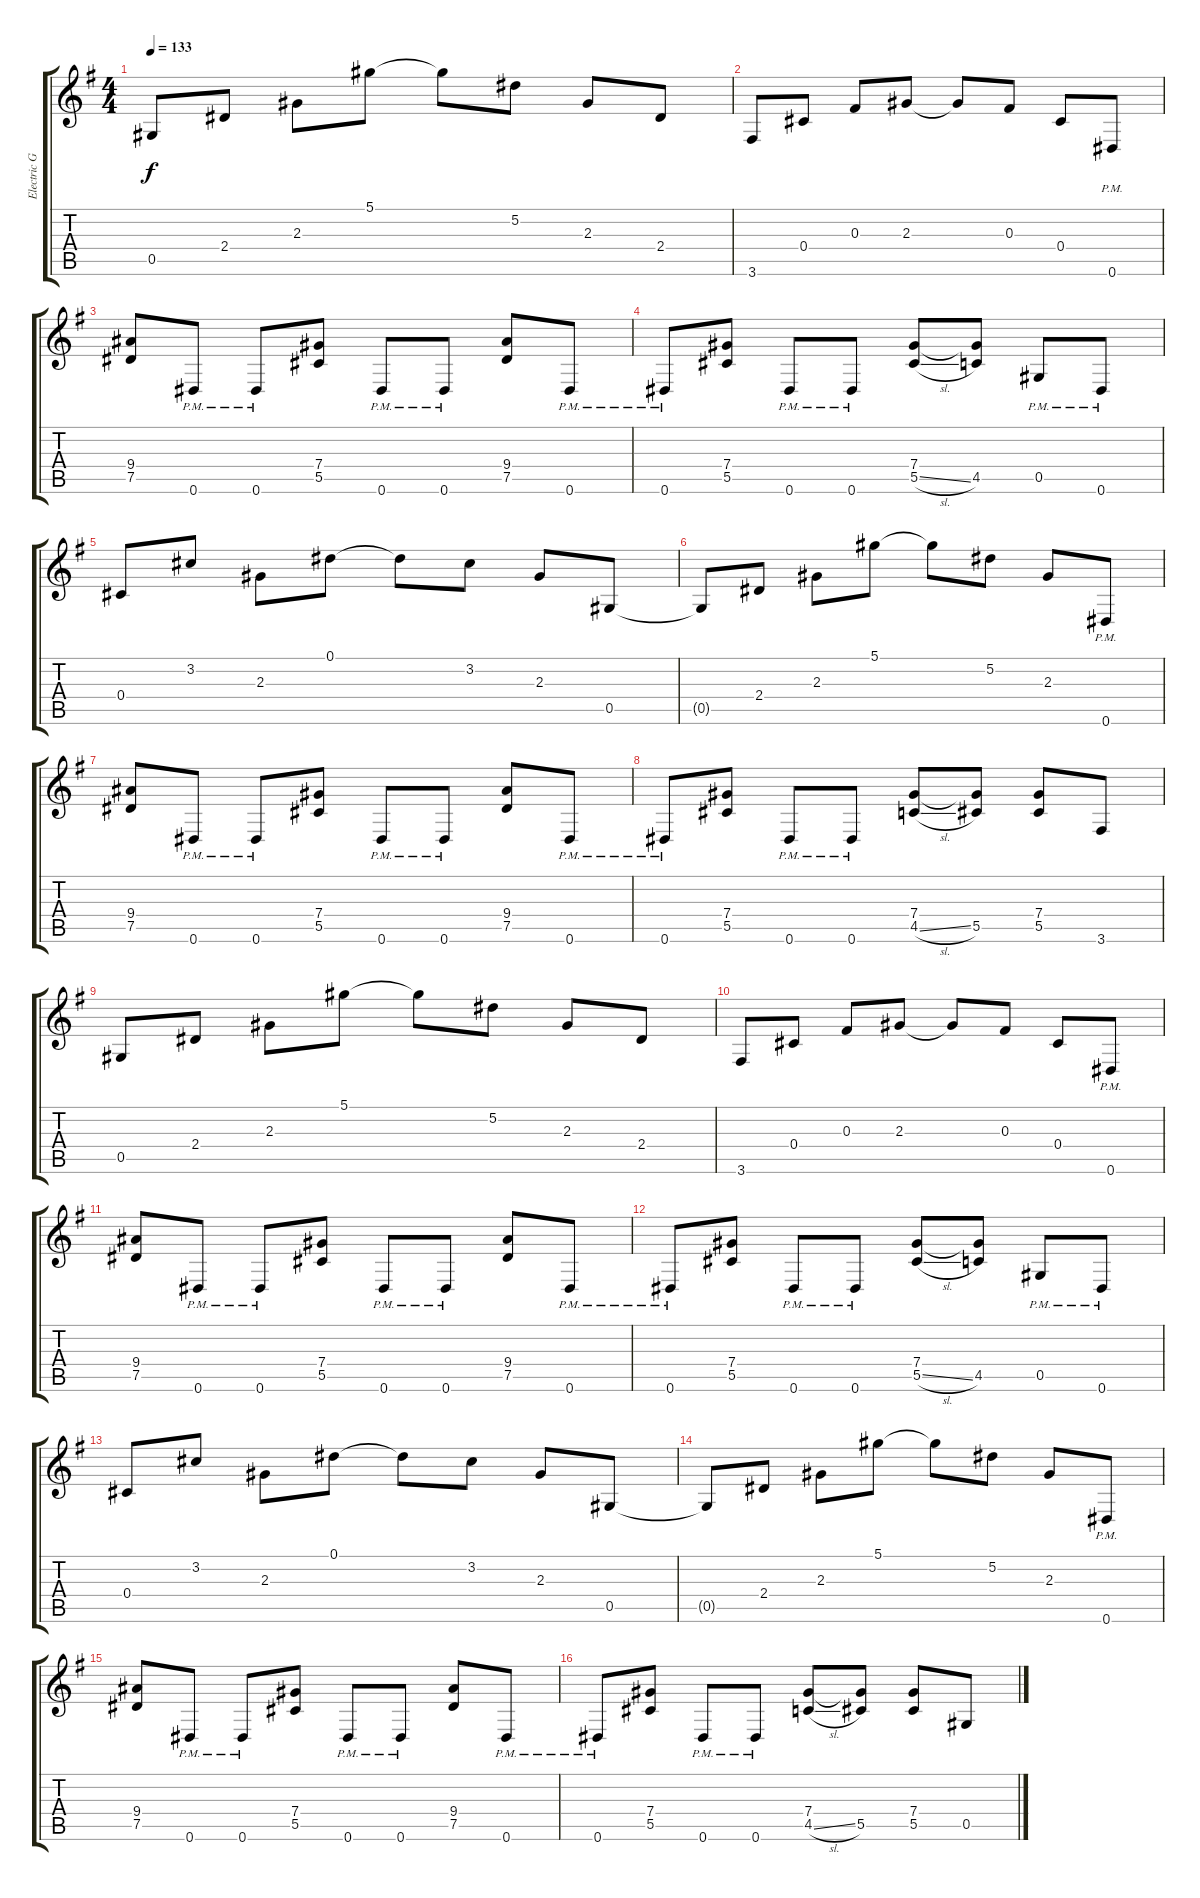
\track ("Electric Guitar 1" "Electric G") {instrument distortionguitar}
\staff {score tabs}
\tuning (Eb4 Bb3 Gb3 Db3 Ab2 Eb2) {hide}
\ts (4 4)
\tempo 133
\clef g2
\ks g
0.5.8{dy f} 2.4.8 2.3.8 5.1.8 5.1{t}.8 5.2.8 2.3.8 2.4.8 |
3.6.8 0.4.8 0.3.8 2.3.8 2.3{t}.8 0.3.8 0.4.8 0.6{pm}.8 |
(9.4 7.5).8 0.6{pm}.8 0.6{pm}.8 (7.4 5.5).8 0.6{pm}.8 0.6{pm}.8 (9.4 7.5).8 0.6{pm}.8 |
0.6{pm}.8 (7.4 5.5).8 0.6{pm}.8 0.6{pm}.8 (7.4 5.5{sl}).8 (7.4{t} 4.5).8 0.5{pm}.8 0.6{pm}.8 |
0.4.8 3.2.8 2.3.8 0.1.8 0.1{t}.8 3.2.8 2.3.8 0.5.8 |
0.5{t}.8 2.4.8 2.3.8 5.1.8 5.1{t}.8 5.2.8 2.3.8 0.6{pm}.8 |
(9.4 7.5).8 0.6{pm}.8 0.6{pm}.8 (7.4 5.5).8 0.6{pm}.8 0.6{pm}.8 (9.4 7.5).8 0.6{pm}.8 |
0.6{pm}.8 (7.4 5.5).8 0.6{pm}.8 0.6{pm}.8 (7.4 4.5{sl}).8 (7.4{t} 5.5).8 (7.4 5.5).8 3.6.8 |
0.5.8 2.4.8 2.3.8 5.1.8 5.1{t}.8 5.2.8 2.3.8 2.4.8 |
3.6.8 0.4.8 0.3.8 2.3.8 2.3{t}.8 0.3.8 0.4.8 0.6{pm}.8 |
(9.4 7.5).8 0.6{pm}.8 0.6{pm}.8 (7.4 5.5).8 0.6{pm}.8 0.6{pm}.8 (9.4 7.5).8 0.6{pm}.8 |
0.6{pm}.8 (7.4 5.5).8 0.6{pm}.8 0.6{pm}.8 (7.4 5.5{sl}).8 (7.4{t} 4.5).8 0.5{pm}.8 0.6{pm}.8 |
0.4.8 3.2.8 2.3.8 0.1.8 0.1{t}.8 3.2.8 2.3.8 0.5.8 |
0.5{t}.8 2.4.8 2.3.8 5.1.8 5.1{t}.8 5.2.8 2.3.8 0.6{pm}.8 |
(9.4 7.5).8 0.6{pm}.8 0.6{pm}.8 (7.4 5.5).8 0.6{pm}.8 0.6{pm}.8 (9.4 7.5).8 0.6{pm}.8 |
0.6{pm}.8 (7.4 5.5).8 0.6{pm}.8 0.6{pm}.8 (7.4 4.5{sl}).8 (7.4{t} 5.5).8 (7.4 5.5).8 0.5.8
